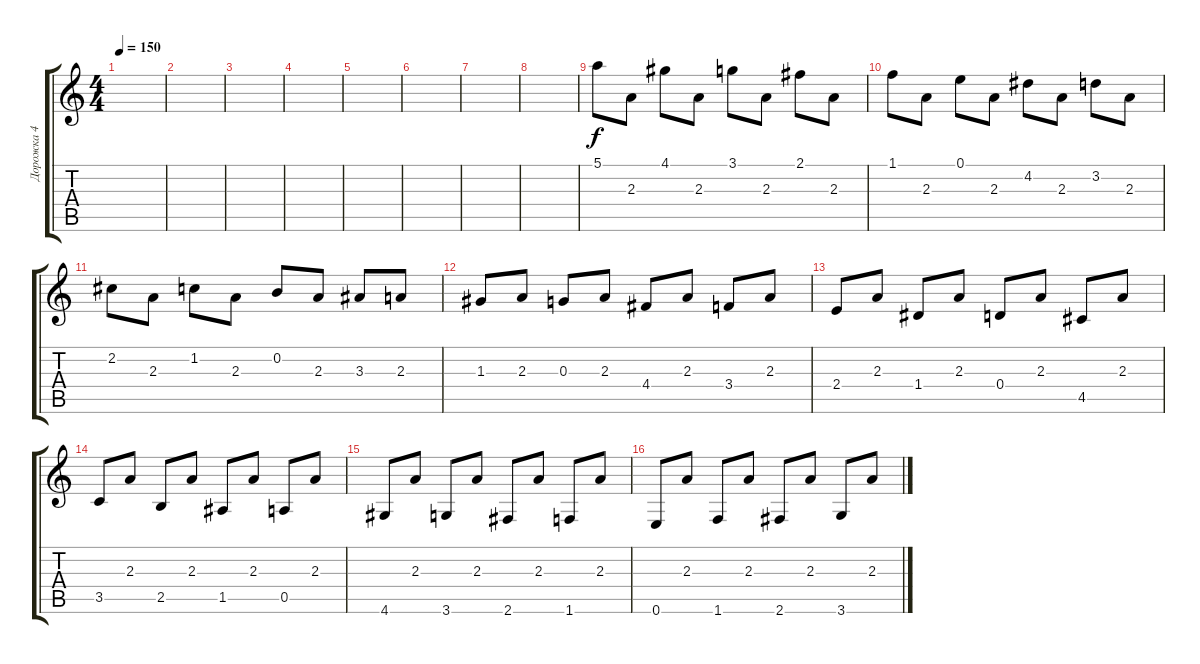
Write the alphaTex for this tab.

\track ("Дорожка 4" "Дорожка 4") {instrument acousticguitarsteel}
\staff {score tabs}
\tuning (E4 B3 G3 D3 A2 E2) {hide}
\ts (4 4)
\tempo 150
\clef g2
\ks c
|
|
|
|
|
|
|
|
5.1.8 2.3.8 4.1.8 2.3.8 3.1.8 2.3.8 2.1.8 2.3.8 |
1.1.8 2.3.8 0.1.8 2.3.8 4.2.8 2.3.8 3.2.8 2.3.8 |
2.2.8 2.3.8 1.2.8 2.3.8 0.2.8 2.3.8 3.3.8 2.3.8 |
1.3.8 2.3.8 0.3.8 2.3.8 4.4.8 2.3.8 3.4.8 2.3.8 |
2.4.8 2.3.8 1.4.8 2.3.8 0.4.8 2.3.8 4.5.8 2.3.8 |
3.5.8 2.3.8 2.5.8 2.3.8 1.5.8 2.3.8 0.5.8 2.3.8 |
4.6.8 2.3.8 3.6.8 2.3.8 2.6.8 2.3.8 1.6.8 2.3.8 |
0.6.8 2.3.8 1.6.8 2.3.8 2.6.8 2.3.8 3.6.8 2.3.8
